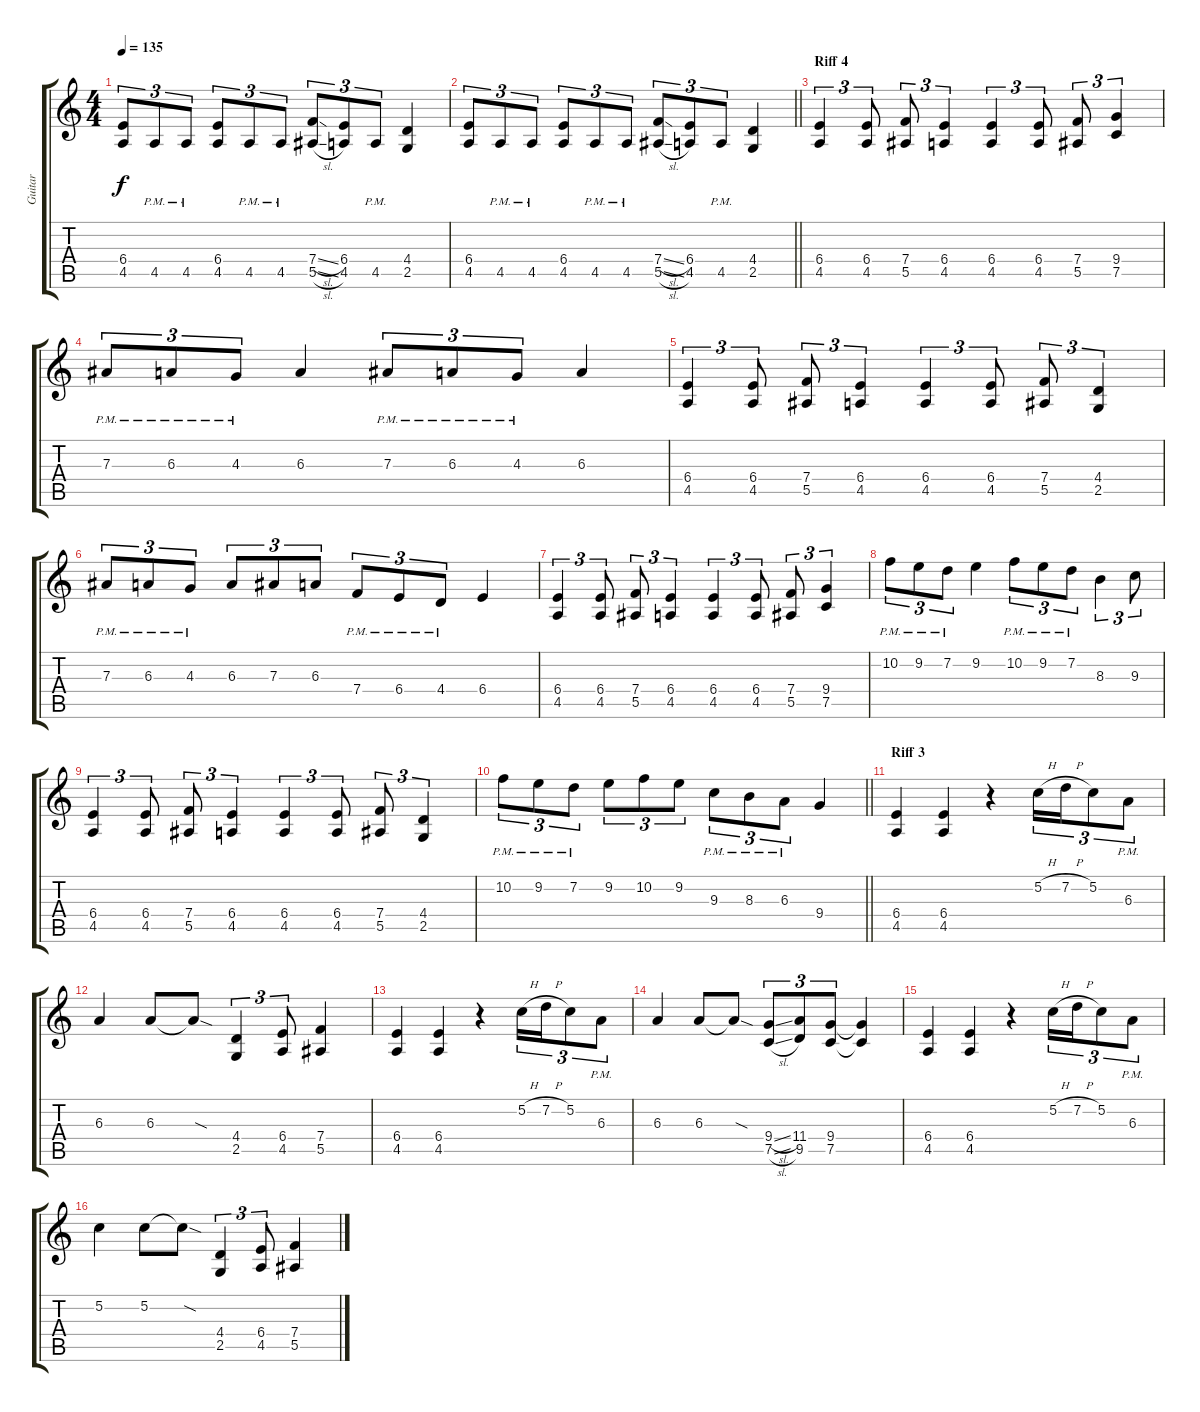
\track ("Guitar" "Guitar") {instrument distortionguitar}
\staff {score tabs}
\tuning (C4 G3 Eb3 Bb2 F2 C2) {hide}
\ts (4 4)
\tempo 135
\clef g2
\ks c
(6.4 4.5).8{tu (3 2) dy f} 4.5{pm}.8{tu (3 2)} 4.5{pm}.8{tu (3 2)} (6.4 4.5).8{tu (3 2)} 4.5{pm}.8{tu (3 2)} 4.5{pm}.8{tu (3 2)} (7.4{sl} 5.5{sl}).8{tu (3 2)} (6.4 4.5).8{tu (3 2)} 4.5{pm}.8{tu (3 2)} (4.4 2.5).4 |
\barLineRight lightlight
(6.4 4.5).8{tu (3 2)} 4.5{pm}.8{tu (3 2)} 4.5{pm}.8{tu (3 2)} (6.4 4.5).8{tu (3 2)} 4.5{pm}.8{tu (3 2)} 4.5{pm}.8{tu (3 2)} (7.4{sl} 5.5{sl}).8{tu (3 2)} (6.4 4.5).8{tu (3 2)} 4.5{pm}.8{tu (3 2)} (4.4 2.5).4 |
\section ("" "Riff 4")
(6.4 4.5).4{tu (3 2)} (6.4 4.5).8{tu (3 2)} (7.4 5.5).8{tu (3 2)} (6.4 4.5).4{tu (3 2)} (6.4 4.5).4{tu (3 2)} (6.4 4.5).8{tu (3 2)} (7.4 5.5).8{tu (3 2)} (9.4 7.5).4{tu (3 2)} |
7.3{pm}.8{tu (3 2)} 6.3{pm}.8{tu (3 2)} 4.3{pm}.8{tu (3 2)} 6.3.4 7.3{pm}.8{tu (3 2)} 6.3{pm}.8{tu (3 2)} 4.3{pm}.8{tu (3 2)} 6.3.4 |
(6.4 4.5).4{tu (3 2)} (6.4 4.5).8{tu (3 2)} (7.4 5.5).8{tu (3 2)} (6.4 4.5).4{tu (3 2)} (6.4 4.5).4{tu (3 2)} (6.4 4.5).8{tu (3 2)} (7.4 5.5).8{tu (3 2)} (4.4 2.5).4{tu (3 2)} |
7.3{pm}.8{tu (3 2)} 6.3{pm}.8{tu (3 2)} 4.3{pm}.8{tu (3 2)} 6.3.8{tu (3 2)} 7.3.8{tu (3 2)} 6.3.8{tu (3 2)} 7.4{pm}.8{tu (3 2)} 6.4{pm}.8{tu (3 2)} 4.4{pm}.8{tu (3 2)} 6.4.4 |
(6.4 4.5).4{tu (3 2)} (6.4 4.5).8{tu (3 2)} (7.4 5.5).8{tu (3 2)} (6.4 4.5).4{tu (3 2)} (6.4 4.5).4{tu (3 2)} (6.4 4.5).8{tu (3 2)} (7.4 5.5).8{tu (3 2)} (9.4 7.5).4{tu (3 2)} |
10.2{pm}.8{tu (3 2)} 9.2{pm}.8{tu (3 2)} 7.2{pm}.8{tu (3 2)} 9.2.4 10.2{pm}.8{tu (3 2)} 9.2{pm}.8{tu (3 2)} 7.2{pm}.8{tu (3 2)} 8.3.4{tu (3 2)} 9.3.8{tu (3 2)} |
(6.4 4.5).4{tu (3 2)} (6.4 4.5).8{tu (3 2)} (7.4 5.5).8{tu (3 2)} (6.4 4.5).4{tu (3 2)} (6.4 4.5).4{tu (3 2)} (6.4 4.5).8{tu (3 2)} (7.4 5.5).8{tu (3 2)} (4.4 2.5).4{tu (3 2)} |
\barLineRight lightlight
10.2{pm}.8{tu (3 2)} 9.2{pm}.8{tu (3 2)} 7.2{pm}.8{tu (3 2)} 9.2.8{tu (3 2)} 10.2.8{tu (3 2)} 9.2.8{tu (3 2)} 9.3{pm}.8{tu (3 2)} 8.3{pm}.8{tu (3 2)} 6.3{pm}.8{tu (3 2)} 9.4.4 |
\section ("" "Riff 3")
(6.4 4.5).4 (6.4 4.5).4 r.4 5.2{h}.16{tu (3 2)} 7.2{h}.16{tu (3 2)} 5.2.8{tu (3 2)} 6.3{pm}.8{tu (3 2)} |
6.3.4 6.3.8 6.3{sod t}.8 (4.4 2.5).4{tu (3 2)} (6.4 4.5).8{tu (3 2)} (7.4 5.5).4 |
(6.4 4.5).4 (6.4 4.5).4 r.4 5.2{h}.16{tu (3 2)} 7.2{h}.16{tu (3 2)} 5.2.8{tu (3 2)} 6.3{pm}.8{tu (3 2)} |
6.3.4 6.3.8 6.3{sod t}.8 (9.4{sl} 7.5{sl}).8{tu (3 2)} (11.4 9.5).8{tu (3 2)} (9.4 7.5).8{tu (3 2)} (9.4{t} 7.5{t}).4 |
(6.4 4.5).4 (6.4 4.5).4 r.4 5.2{h}.16{tu (3 2)} 7.2{h}.16{tu (3 2)} 5.2.8{tu (3 2)} 6.3{pm}.8{tu (3 2)} |
5.2.4 5.2.8 5.2{sod t}.8 (4.4 2.5).4{tu (3 2)} (6.4 4.5).8{tu (3 2)} (7.4 5.5).4
